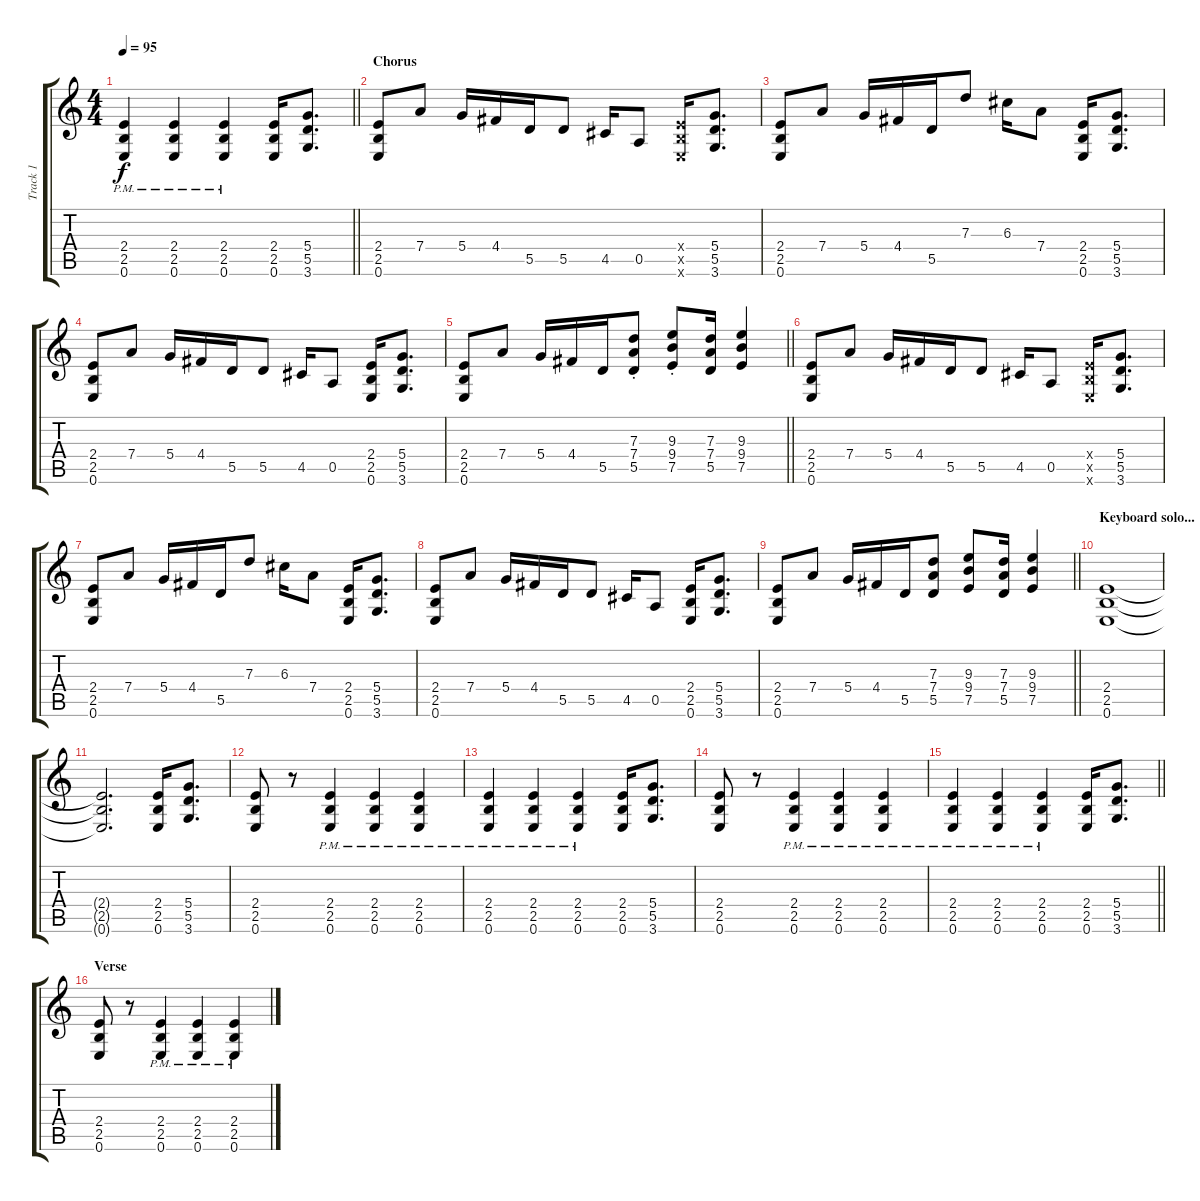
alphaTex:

\track ("Track 1" "Track 1") {instrument distortionguitar}
\staff {score tabs}
\tuning (E4 B3 G3 D3 A2 E2) {hide}
\ts (4 4)
\tempo 95
\clef g2
\barLineRight lightlight
\ks c
(2.4{pm} 2.5{pm} 0.6{pm}).4{dy f} (2.4{pm} 2.5{pm} 0.6{pm}).4 (2.4{pm} 2.5{pm} 0.6{pm}).4 (2.4 2.5 0.6).16 (5.4 5.5 3.6).8{d} |
\section ("" "Chorus")
(2.4 2.5 0.6).8 7.4.8 5.4.16 4.4.16 5.5.16 5.5.8 4.5.16 0.5.8 (2.4{x} 2.5{x} 0.6{x}).16 (5.4 5.5 3.6).8{d} |
(2.4 2.5 0.6).8 7.4.8 5.4.16 4.4.16 5.5.16 7.3.8 6.3.16 7.4.8 (2.4 2.5 0.6).16 (5.4 5.5 3.6).8{d} |
(2.4 2.5 0.6).8 7.4.8 5.4.16 4.4.16 5.5.16 5.5.8 4.5.16 0.5.8 (2.4 2.5 0.6).16 (5.4 5.5 3.6).8{d} |
\barLineRight lightlight
(2.4 2.5 0.6).8 7.4.8 5.4.16 4.4.16 5.5.16 (7.3{st} 7.4{st} 5.5{st}).8 (9.3{st} 9.4 7.5).8 (7.3 7.4 5.5).16 (9.3 9.4 7.5).4 |
(2.4 2.5 0.6).8 7.4.8 5.4.16 4.4.16 5.5.16 5.5.8 4.5.16 0.5.8 (2.4{x} 2.5{x} 0.6{x}).16 (5.4 5.5 3.6).8{d} |
(2.4 2.5 0.6).8 7.4.8 5.4.16 4.4.16 5.5.16 7.3.8 6.3.16 7.4.8 (2.4 2.5 0.6).16 (5.4 5.5 3.6).8{d} |
(2.4 2.5 0.6).8 7.4.8 5.4.16 4.4.16 5.5.16 5.5.8 4.5.16 0.5.8 (2.4 2.5 0.6).16 (5.4 5.5 3.6).8{d} |
\barLineRight lightlight
(2.4 2.5 0.6).8 7.4.8 5.4.16 4.4.16 5.5.16 (7.3 7.4 5.5).8 (9.3 9.4 7.5).8 (7.3 7.4 5.5).16 (9.3 9.4 7.5).4 |
\section ("" "Keyboard solo...")
(2.4 2.5 0.6).1 |
(2.4{t} 2.5{t} 0.6{t}).2{d} (2.4 2.5 0.6).16 (5.4 5.5 3.6).8{d} |
(2.4 2.5 0.6).8 r.8 (2.4{pm} 2.5{pm} 0.6{pm}).4 (2.4{pm} 2.5{pm} 0.6{pm}).4 (2.4{pm} 2.5{pm} 0.6{pm}).4 |
(2.4{pm} 2.5{pm} 0.6{pm}).4 (2.4{pm} 2.5{pm} 0.6{pm}).4 (2.4{pm} 2.5{pm} 0.6{pm}).4 (2.4 2.5 0.6).16 (5.4 5.5 3.6).8{d} |
(2.4 2.5 0.6).8 r.8 (2.4{pm} 2.5{pm} 0.6{pm}).4 (2.4{pm} 2.5{pm} 0.6{pm}).4 (2.4{pm} 2.5{pm} 0.6{pm}).4 |
\barLineRight lightlight
(2.4{pm} 2.5{pm} 0.6{pm}).4 (2.4{pm} 2.5{pm} 0.6{pm}).4 (2.4{pm} 2.5{pm} 0.6{pm}).4 (2.4 2.5 0.6).16 (5.4 5.5 3.6).8{d} |
\section ("" "Verse")
(2.4 2.5 0.6).8 r.8 (2.4{pm} 2.5{pm} 0.6{pm}).4 (2.4{pm} 2.5{pm} 0.6{pm}).4 (2.4{pm} 2.5{pm} 0.6{pm}).4
